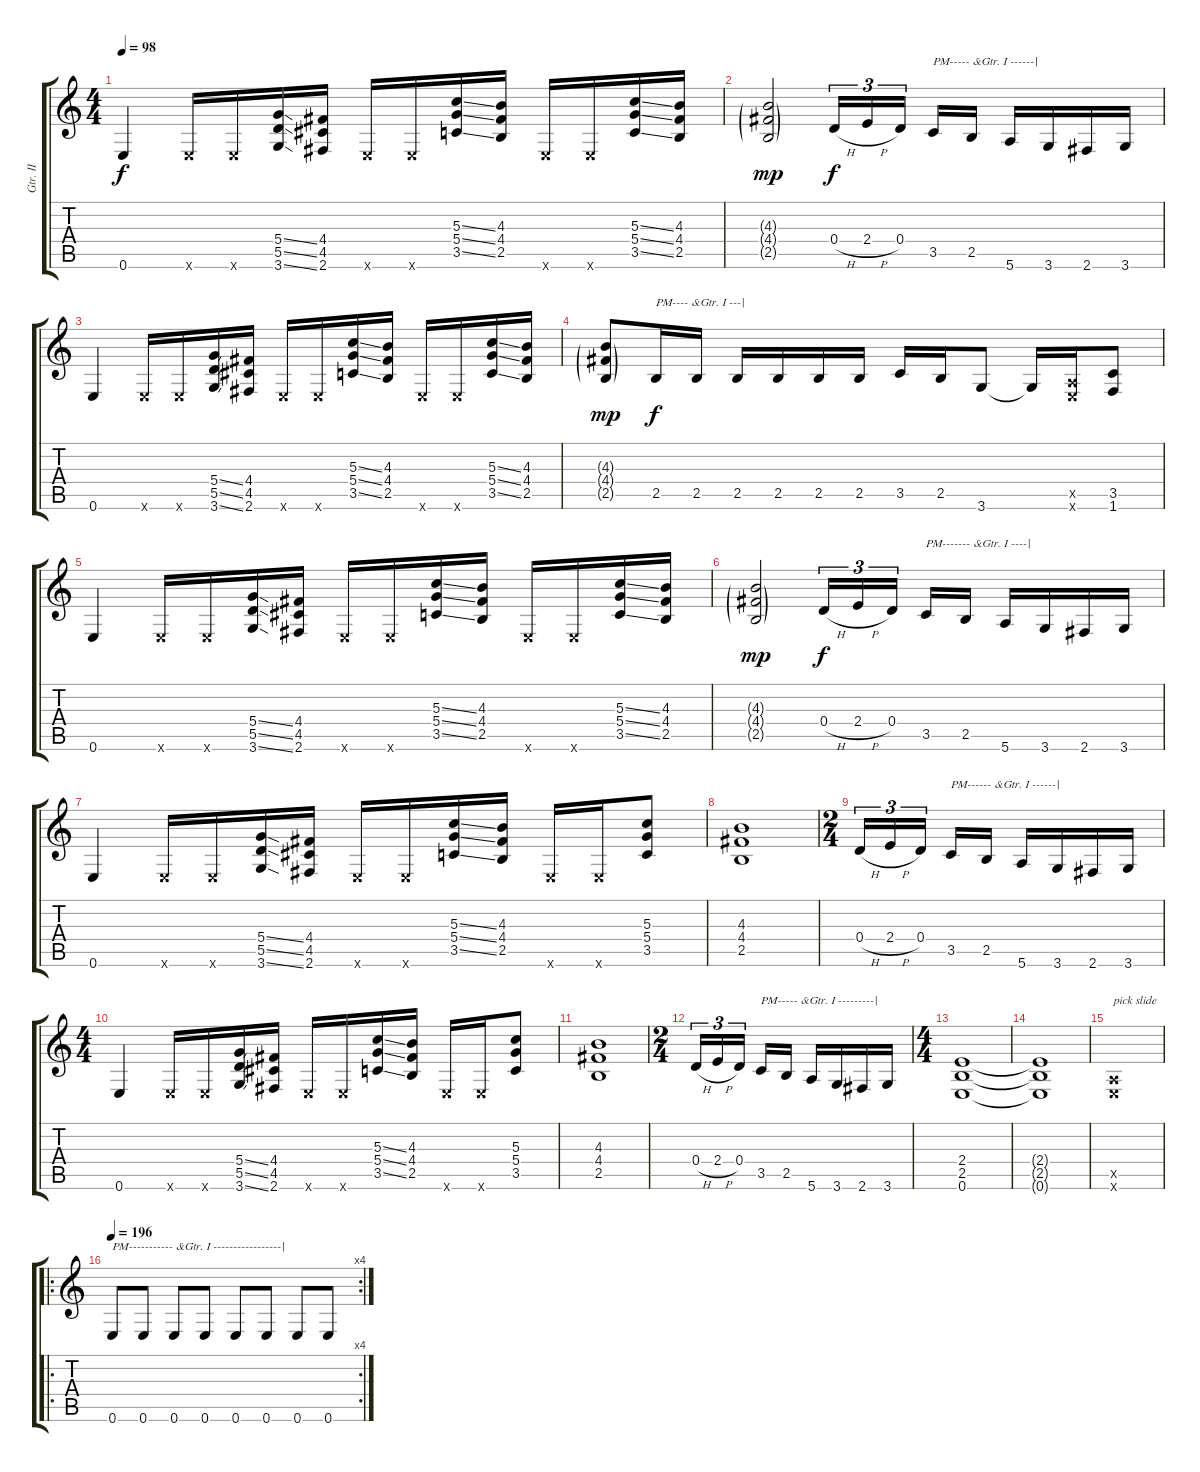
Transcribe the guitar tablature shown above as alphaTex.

\track ("Gtr. II" "Gtr. II") {instrument distortionguitar}
\staff {score tabs}
\tuning (E4 B3 G3 D3 A2 E2) {hide}
\ts (4 4)
\tempo 98
\clef g2
\ks c
0.6.4{dy f} 0.6{x}.16 0.6{x}.16 (5.4{ss} 5.5{ss} 3.6{ss}).16 (4.4 4.5 2.6).16 0.6{x}.16 0.6{x}.16 (5.3{ss} 5.4{ss} 3.5{ss}).16 (4.3 4.4 2.5).16 0.6{x}.16 0.6{x}.16 (5.3{ss} 5.4{ss} 3.5{ss}).16 (4.3 4.4 2.5).16 |
(4.3{g} 4.4{g} 2.5{g}).2{dy mp} 0.4{h}.16{tu (3 2) dy f} 2.4{h}.16{tu (3 2)} 0.4.16{tu (3 2)} 3.5.16{txt "PM----- &Gtr. I ------|"} 2.5.16 5.6.16 3.6.16 2.6.16 3.6.16 |
0.6.4 0.6{x}.16 0.6{x}.16 (5.4{ss} 5.5{ss} 3.6{ss}).16 (4.4 4.5 2.6).16 0.6{x}.16 0.6{x}.16 (5.3{ss} 5.4{ss} 3.5{ss}).16 (4.3 4.4 2.5).16 0.6{x}.16 0.6{x}.16 (5.3{ss} 5.4{ss} 3.5{ss}).16 (4.3 4.4 2.5).16 |
(4.3{g} 4.4{g} 2.5{g}).8{dy mp} 2.5.16{txt "PM---- &Gtr. I ---|" dy f} 2.5.16 2.5.16 2.5.16 2.5.16 2.5.16 3.5.16 2.5.16 3.6.8 3.6{t}.16 (0.5{x} 0.6{x}).16 (3.5 1.6).8 |
0.6.4 0.6{x}.16 0.6{x}.16 (5.4{ss} 5.5{ss} 3.6{ss}).16 (4.4 4.5 2.6).16 0.6{x}.16 0.6{x}.16 (5.3{ss} 5.4{ss} 3.5{ss}).16 (4.3 4.4 2.5).16 0.6{x}.16 0.6{x}.16 (5.3{ss} 5.4{ss} 3.5{ss}).16 (4.3 4.4 2.5).16 |
(4.3{g} 4.4{g} 2.5{g}).2{dy mp} 0.4{h}.16{tu (3 2) dy f} 2.4{h}.16{tu (3 2)} 0.4.16{tu (3 2)} 3.5.16{txt "PM------- &Gtr. I ----|"} 2.5.16 5.6.16 3.6.16 2.6.16 3.6.16 |
0.6.4 0.6{x}.16 0.6{x}.16 (5.4{ss} 5.5{ss} 3.6{ss}).16 (4.4 4.5 2.6).16 0.6{x}.16 0.6{x}.16 (5.3{ss} 5.4{ss} 3.5{ss}).16 (4.3 4.4 2.5).16 0.6{x}.16 0.6{x}.16 (5.3 5.4 3.5).8 |
(4.3 4.4 2.5).1 |
\ts (2 4)
0.4{h}.16{tu (3 2)} 2.4{h}.16{tu (3 2)} 0.4.16{tu (3 2)} 3.5.16{txt "PM------ &Gtr. I ------|"} 2.5.16 5.6.16 3.6.16 2.6.16 3.6.16 |
\ts (4 4)
0.6.4 0.6{x}.16 0.6{x}.16 (5.4{ss} 5.5{ss} 3.6{ss}).16 (4.4 4.5 2.6).16 0.6{x}.16 0.6{x}.16 (5.3{ss} 5.4{ss} 3.5{ss}).16 (4.3 4.4 2.5).16 0.6{x}.16 0.6{x}.16 (5.3 5.4 3.5).8 |
(4.3 4.4 2.5).1 |
\ts (2 4)
0.4{h}.16{tu (3 2)} 2.4{h}.16{tu (3 2)} 0.4.16{tu (3 2)} 3.5.16{txt "PM----- &Gtr. I ---------|"} 2.5.16 5.6.16 3.6.16 2.6.16 3.6.16 |
\ts (4 4)
(2.4 2.5 0.6).1 |
(2.4{t} 2.5{t} 0.6{t}).1 |
(0.5{x} 0.6{x}).1{txt "pick slide"} |
\ro
\rc 4
\tempo 196
0.6.8{txt "PM----------- &Gtr. I -----------------|"} 0.6.8 0.6.8 0.6.8 0.6.8 0.6.8 0.6.8 0.6.8
